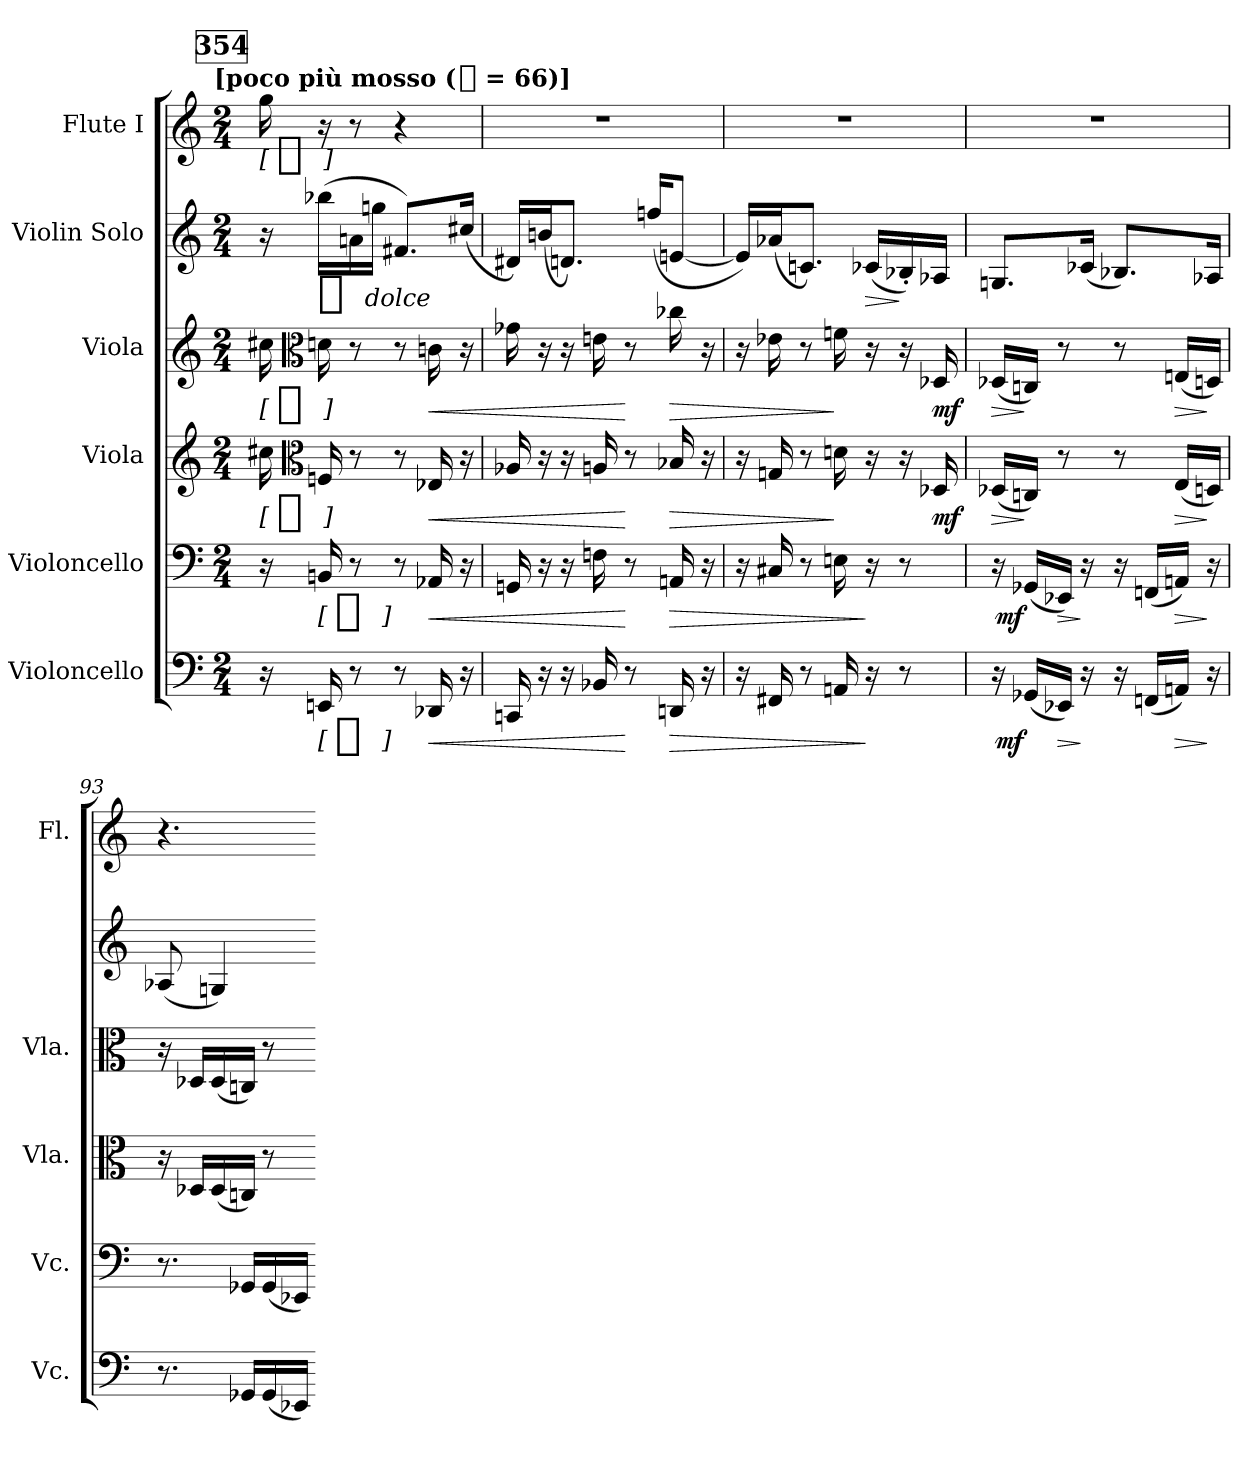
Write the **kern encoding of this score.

**kern	**dynam	**kern	**dynam	**kern	**dynam	**kern	**dynam	**kern	**dynam	**kern	**dynam
*part6	*part6	*part5	*part5	*part4	*part4	*part3	*part3	*part2	*part2	*part1	*part1
*staff6	*staff6	*staff5	*staff5	*staff4	*staff4	*staff3	*staff3	*staff2	*staff2	*staff1	*staff1
*I"Violoncello	*	*I"Violoncello	*	*I"Viola	*	*I"Viola	*	*I"Violin Solo	*	*I"Flute I	*
*I'Vc.	*	*I'Vc.	*	*I'Vla.	*	*I'Vla.	*	*	*	*I'Fl.	*
*clefF4	*	*clefF4	*	*clefG2	*	*clefG2	*	*clefG2	*	*clefG2	*
*k[]	*	*k[]	*	*k[]	*	*k[]	*	*k[]	*	*k[]	*
!!LO:TX:omd:t=[poco più mosso ([quarter] = 66)]
*M2/4	*	*M2/4	*	*M2/4	*	*M2/4	*	*M2/4	*	*M2/4	*
*MM66	*	*MM66	*	*MM66	*	*MM66	*	*MM66	*	*MM66	*
!!LO:REH:place=s1:t=354
=89	=89	=89	=89	=89	=89	=89	=89	=89	=89	=89	=89
!	!	!	!	!	!LO:DY:t=[ %s ]	!	!LO:DY:t=[ %s ]	!	!	!	!LO:DY:t=[ %s ]
16r	.	16r	.	16cc#X	p	16cc#X	p	16r	.	16gg	p
*	*	*	*	*clefC3	*	*clefC3	*	*	*	*	*
!	!LO:DY:t=[ %s ]	!	!LO:DY:t=[ %s ]	!	!	!	!	!	!LO:DY:t=%s  dolce	!	!
16EEn	p	16BBn	p	16Fn	.	16dn	.	(16bb-XLL	p	16r	.
8r	.	8r	.	8r	.	8r	.	16an	.	8r	.
.	.	.	.	.	.	.	.	16ggnJJ	.	.	.
8r	.	8r	.	8r	.	8r	.	8.f#XL)	.	4r	.
!	!LO:HP:b	!	!LO:HP:b	!	!LO:HP:b	!	!LO:HP:b	!	!	!	!
16DD-X	<	16AA-X	<	16E-X	<	16cn	<	.	.	.	.
16r	.	16r	.	16r	.	16r	.	(16cc#XJk	.	.	.
=90	=90	=90	=90	=90	=90	=90	=90	=90	=90	=90	=90
16CCn	.	16GGn	.	16A-X	.	16g-X	.	16d#XLL)	.	2r	.
16r	.	16r	.	16r	.	16r	.	(16bnJ	.	.	.
16r	.	16r	.	16r	.	16r	.	8.dnJ)	.	.	.
16BB-X	.	16Fn	.	16An	.	16en	.	.	.	.	.
8r	[	8r	[	8r	[	8r	[	.	.	.	.
.	.	.	.	.	.	.	.	(16ffn/KL	.	.	.
!	!LO:HP:b	!	!LO:HP:b	!	!LO:HP:b	!	!LO:HP:b	!	!	!	!
16DDn	>	16AAn	>	16B-X	>	16cc-X	>	[8enJ	.	.	.
16r	.	16r	.	16r	.	16r	.	.	.	.	.
=91	=91	=91	=91	=91	=91	=91	=91	=91	=91	=91	=91
16r	.	16r	.	16r	.	16r	.	16eLL])	.	2r	.
16FF#X	.	16C#X	.	16Gn	.	16e-X	.	(16a-XJ	.	.	.
8r	.	8r	.	8r	.	8r	.	8.cnJ)	.	.	.
16AAn	.	16En	.	16dn	]	16fn	]	.	.	.	.
!	!	!	!	!	!	!	!	!	!LO:HP:b	!	!
16r	]	16r	]	16r	.	16r	.	(16c-XLL	>	.	.
8r	.	8r	.	16r	.	16r	.	16B-X')	]	.	.
.	.	.	.	16D-X	mf	16D-X	mf	16A-XJJ	.	.	.
=92	=92	=92	=92	=92	=92	=92	=92	=92	=92	=92	=92
!	!	!	!	!	!LO:HP:b	!	!LO:HP:b	!	!	!	!
16r	.	16r	.	(16D-XLL	>	(16D-XLL	>	8.GnL	.	2r	.
!	!LO:DY:rj	!	!LO:DY:rj	!	!	!	!	!	!	!	!
(16GG-XLL	mf	(16GG-XLL	mf	16CnJJ)	]	16CnJJ)	]	.	.	.	.
!	!LO:HP:b	!	!LO:HP:b	!	!	!	!	!	!	!	!
16EE-XJJ)	>	16EE-XJJ)	>	8r	.	8r	.	.	.	.	.
16r	]	16r	]	.	.	.	.	(16c-XJk	.	.	.
16r	.	16r	.	8r	.	8r	.	8.B-XL)	.	.	.
(16FFnLL	.	(16FFnLL	.	.	.	.	.	.	.	.	.
!	!LO:HP:b	!	!LO:HP:b	!	!LO:HP:b	!	!LO:HP:b	!	!	!	!
16AAnJJ)	>	16AAnJJ)	>	(16ELL	>	(16EnLL	>	.	.	.	.
16r	]	16r	]	16DnJJ)	]	16DnJJ)	]	16A-XJk	.	.	.
=93	=93	=93	=93	=93	=93	=93	=93	=93	=93	=93	=93
8.r	.	8.r	.	16r	.	16r	.	(8A-X	.	4.r	.
.	.	.	.	16D-XLL	.	16D-XLL	.	.	.	.	.
.	.	.	.	(16D-	.	(16D-	.	4Gn)	.	.	.
16GG-XLL	.	16GG-XLL	.	16CnJJ)	.	16CnJJ)	.	.	.	.	.
(16GG-	.	(16GG-	.	8r	.	8r	.	.	.	.	.
16EE-XJJ)	.	16EE-XJJ)	.	.	.	.	.	.	.	.	.
=-	=-	=-	=-	=-	=-	=-	=-	=-	=-	=-	=-
*-	*-	*-	*-	*-	*-	*-	*-	*-	*-	*-	*-
